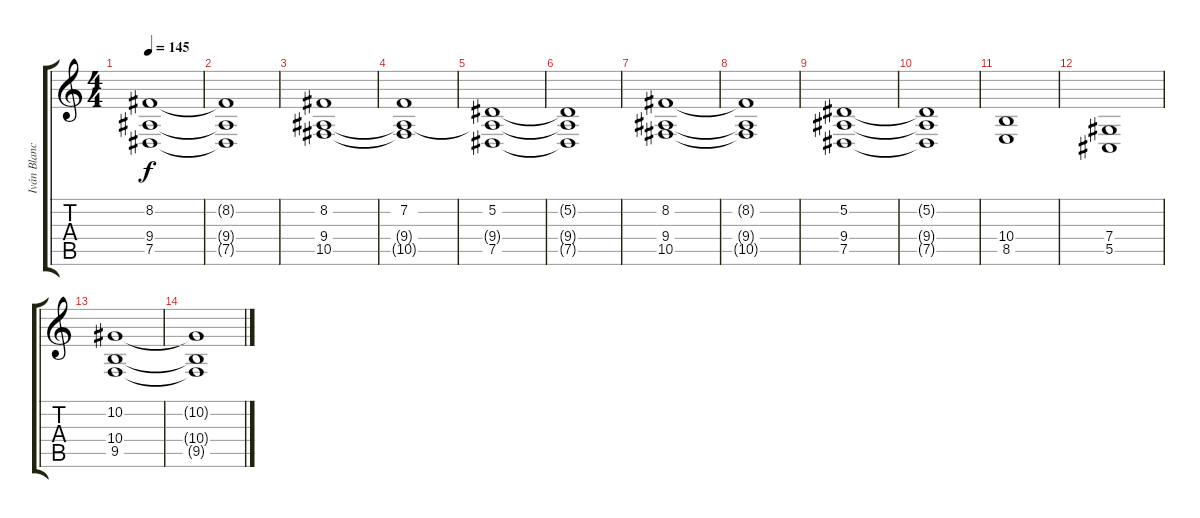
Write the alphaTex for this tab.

\track ("Iván Blanco" "Iván Blanc") {instrument choiraahs}
\staff {score tabs}
\tuning (Eb4 Bb3 Gb3 Db3 Ab2 Eb2) {hide}
\ts (4 4)
\tempo 145
\clef g2
\ks c
(8.2 9.4{t} 7.5).1{dy f} |
(8.2{t} 9.4{t} 7.5{t}).1 |
(8.2 9.4 10.5).1 |
(7.2 9.4{t} 10.5{t}).1 |
(5.2 9.4{t} 7.5).1 |
(5.2{t} 9.4{t} 7.5{t}).1 |
(8.2 9.4 10.5).1 |
(8.2{t} 9.4{t} 10.5{t}).1 |
(5.2 9.4 7.5).1 |
(5.2{t} 9.4{t} 7.5{t}).1 |
(10.4 8.5).1 |
(7.4 5.5).1 |
(10.2 10.4 9.5).1 |
(10.2{t} 10.4{t} 9.5{t}).1
